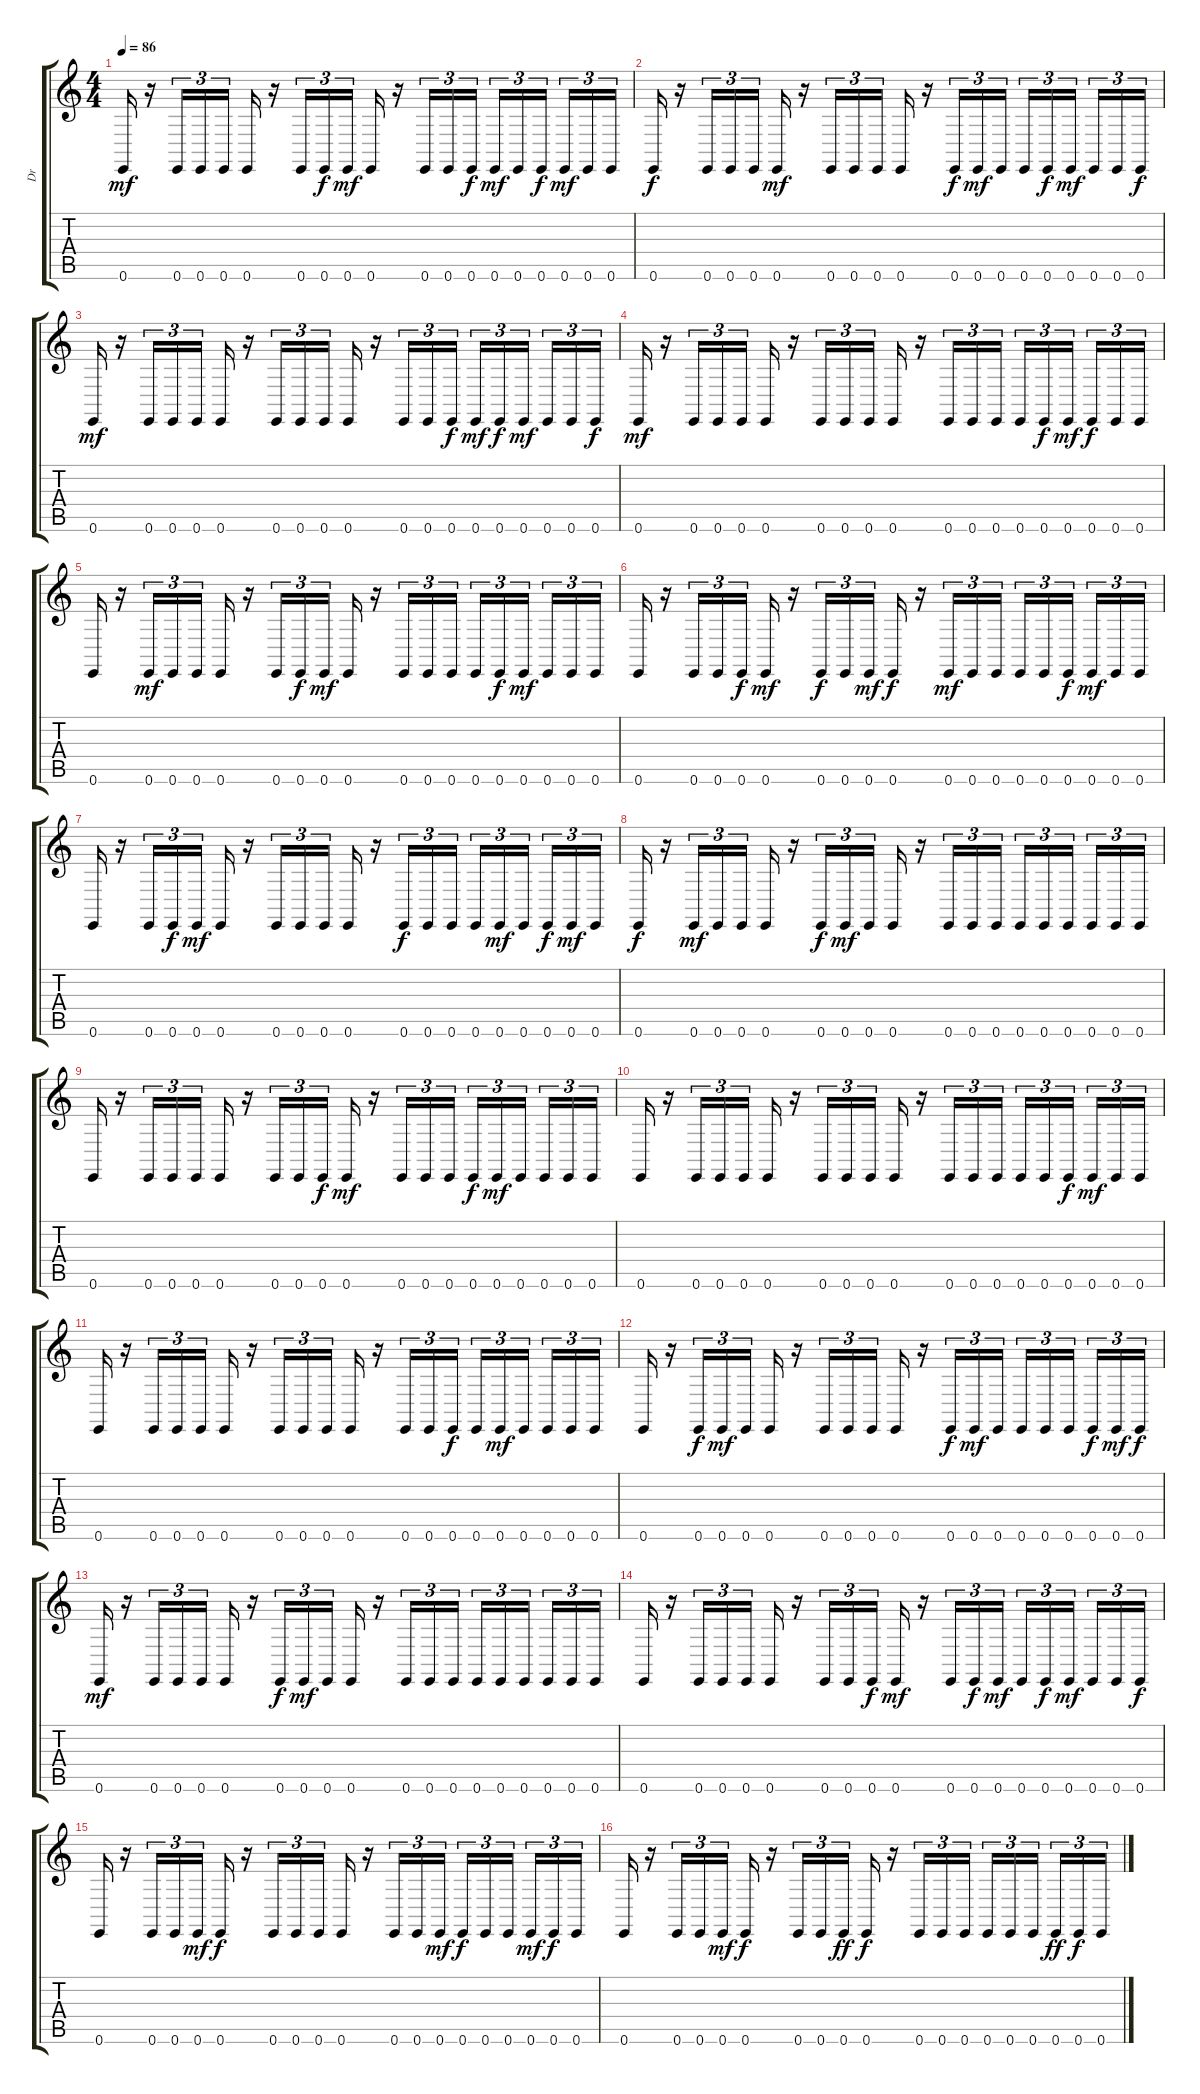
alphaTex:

\track ("Dr" "Dr") {instrument synthdrum}
\staff {score tabs}
\tuning (E4 B3 G3 D3 A2 E2) {hide}
\ts (4 4)
\tempo 86
\clef g2
\ks c
0.6.16{dy mf} r.16 0.6.16{tu (3 2)} 0.6.16{tu (3 2)} 0.6.16{tu (3 2)} 0.6.16 r.16 0.6.16{tu (3 2)} 0.6.16{tu (3 2) dy f} 0.6.16{tu (3 2) dy mf} 0.6.16 r.16 0.6.16{tu (3 2)} 0.6.16{tu (3 2)} 0.6.16{tu (3 2) dy f} 0.6.16{tu (3 2) dy mf} 0.6.16{tu (3 2)} 0.6.16{tu (3 2) dy f beam splitsecondary} 0.6.16{tu (3 2) dy mf} 0.6.16{tu (3 2)} 0.6.16{tu (3 2)} |
0.6.16{dy f} r.16 0.6.16{tu (3 2)} 0.6.16{tu (3 2)} 0.6.16{tu (3 2)} 0.6.16{dy mf} r.16 0.6.16{tu (3 2)} 0.6.16{tu (3 2)} 0.6.16{tu (3 2)} 0.6.16 r.16 0.6.16{tu (3 2) dy f} 0.6.16{tu (3 2) dy mf} 0.6.16{tu (3 2)} 0.6.16{tu (3 2)} 0.6.16{tu (3 2) dy f} 0.6.16{tu (3 2) dy mf beam splitsecondary} 0.6.16{tu (3 2)} 0.6.16{tu (3 2)} 0.6.16{tu (3 2) dy f} |
0.6.16{dy mf} r.16 0.6.16{tu (3 2)} 0.6.16{tu (3 2)} 0.6.16{tu (3 2)} 0.6.16 r.16 0.6.16{tu (3 2)} 0.6.16{tu (3 2)} 0.6.16{tu (3 2)} 0.6.16 r.16 0.6.16{tu (3 2)} 0.6.16{tu (3 2)} 0.6.16{tu (3 2) dy f} 0.6.16{tu (3 2) dy mf} 0.6.16{tu (3 2) dy f} 0.6.16{tu (3 2) dy mf beam splitsecondary} 0.6.16{tu (3 2)} 0.6.16{tu (3 2)} 0.6.16{tu (3 2) dy f} |
0.6.16{dy mf} r.16 0.6.16{tu (3 2)} 0.6.16{tu (3 2)} 0.6.16{tu (3 2)} 0.6.16 r.16 0.6.16{tu (3 2)} 0.6.16{tu (3 2)} 0.6.16{tu (3 2)} 0.6.16 r.16 0.6.16{tu (3 2)} 0.6.16{tu (3 2)} 0.6.16{tu (3 2)} 0.6.16{tu (3 2)} 0.6.16{tu (3 2) dy f} 0.6.16{tu (3 2) dy mf beam splitsecondary} 0.6.16{tu (3 2) dy f} 0.6.16{tu (3 2)} 0.6.16{tu (3 2)} |
0.6.16 r.16 0.6.16{tu (3 2) dy mf} 0.6.16{tu (3 2)} 0.6.16{tu (3 2)} 0.6.16 r.16 0.6.16{tu (3 2)} 0.6.16{tu (3 2) dy f} 0.6.16{tu (3 2) dy mf} 0.6.16 r.16 0.6.16{tu (3 2)} 0.6.16{tu (3 2)} 0.6.16{tu (3 2)} 0.6.16{tu (3 2)} 0.6.16{tu (3 2) dy f} 0.6.16{tu (3 2) dy mf beam splitsecondary} 0.6.16{tu (3 2)} 0.6.16{tu (3 2)} 0.6.16{tu (3 2)} |
0.6.16 r.16 0.6.16{tu (3 2)} 0.6.16{tu (3 2)} 0.6.16{tu (3 2) dy f} 0.6.16{dy mf} r.16 0.6.16{tu (3 2) dy f} 0.6.16{tu (3 2)} 0.6.16{tu (3 2) dy mf} 0.6.16{dy f} r.16 0.6.16{tu (3 2) dy mf} 0.6.16{tu (3 2)} 0.6.16{tu (3 2)} 0.6.16{tu (3 2)} 0.6.16{tu (3 2)} 0.6.16{tu (3 2) dy f beam splitsecondary} 0.6.16{tu (3 2) dy mf} 0.6.16{tu (3 2)} 0.6.16{tu (3 2)} |
0.6.16 r.16 0.6.16{tu (3 2)} 0.6.16{tu (3 2) dy f} 0.6.16{tu (3 2) dy mf} 0.6.16 r.16 0.6.16{tu (3 2)} 0.6.16{tu (3 2)} 0.6.16{tu (3 2)} 0.6.16 r.16 0.6.16{tu (3 2) dy f} 0.6.16{tu (3 2)} 0.6.16{tu (3 2)} 0.6.16{tu (3 2)} 0.6.16{tu (3 2) dy mf} 0.6.16{tu (3 2) beam splitsecondary} 0.6.16{tu (3 2) dy f} 0.6.16{tu (3 2) dy mf} 0.6.16{tu (3 2)} |
0.6.16{dy f} r.16 0.6.16{tu (3 2) dy mf} 0.6.16{tu (3 2)} 0.6.16{tu (3 2)} 0.6.16 r.16 0.6.16{tu (3 2) dy f} 0.6.16{tu (3 2) dy mf} 0.6.16{tu (3 2)} 0.6.16 r.16 0.6.16{tu (3 2)} 0.6.16{tu (3 2)} 0.6.16{tu (3 2)} 0.6.16{tu (3 2)} 0.6.16{tu (3 2)} 0.6.16{tu (3 2) beam splitsecondary} 0.6.16{tu (3 2)} 0.6.16{tu (3 2)} 0.6.16{tu (3 2)} |
0.6.16 r.16 0.6.16{tu (3 2)} 0.6.16{tu (3 2)} 0.6.16{tu (3 2)} 0.6.16 r.16 0.6.16{tu (3 2)} 0.6.16{tu (3 2)} 0.6.16{tu (3 2) dy f} 0.6.16{dy mf} r.16 0.6.16{tu (3 2)} 0.6.16{tu (3 2)} 0.6.16{tu (3 2)} 0.6.16{tu (3 2) dy f} 0.6.16{tu (3 2) dy mf} 0.6.16{tu (3 2) beam splitsecondary} 0.6.16{tu (3 2)} 0.6.16{tu (3 2)} 0.6.16{tu (3 2)} |
0.6.16 r.16 0.6.16{tu (3 2)} 0.6.16{tu (3 2)} 0.6.16{tu (3 2)} 0.6.16 r.16 0.6.16{tu (3 2)} 0.6.16{tu (3 2)} 0.6.16{tu (3 2)} 0.6.16 r.16 0.6.16{tu (3 2)} 0.6.16{tu (3 2)} 0.6.16{tu (3 2)} 0.6.16{tu (3 2)} 0.6.16{tu (3 2)} 0.6.16{tu (3 2) dy f beam splitsecondary} 0.6.16{tu (3 2) dy mf} 0.6.16{tu (3 2)} 0.6.16{tu (3 2)} |
0.6.16 r.16 0.6.16{tu (3 2)} 0.6.16{tu (3 2)} 0.6.16{tu (3 2)} 0.6.16 r.16 0.6.16{tu (3 2)} 0.6.16{tu (3 2)} 0.6.16{tu (3 2)} 0.6.16 r.16 0.6.16{tu (3 2)} 0.6.16{tu (3 2)} 0.6.16{tu (3 2) dy f} 0.6.16{tu (3 2)} 0.6.16{tu (3 2) dy mf} 0.6.16{tu (3 2) beam splitsecondary} 0.6.16{tu (3 2)} 0.6.16{tu (3 2)} 0.6.16{tu (3 2)} |
0.6.16 r.16 0.6.16{tu (3 2) dy f} 0.6.16{tu (3 2) dy mf} 0.6.16{tu (3 2)} 0.6.16 r.16 0.6.16{tu (3 2)} 0.6.16{tu (3 2)} 0.6.16{tu (3 2)} 0.6.16 r.16 0.6.16{tu (3 2) dy f} 0.6.16{tu (3 2) dy mf} 0.6.16{tu (3 2)} 0.6.16{tu (3 2)} 0.6.16{tu (3 2)} 0.6.16{tu (3 2) beam splitsecondary} 0.6.16{tu (3 2) dy f} 0.6.16{tu (3 2) dy mf} 0.6.16{tu (3 2) dy f} |
0.6.16{dy mf} r.16 0.6.16{tu (3 2) volume 10} 0.6.16{tu (3 2) volume 10} 0.6.16{tu (3 2) volume 10} 0.6.16{volume 10} r.16 0.6.16{tu (3 2) dy f volume 11} 0.6.16{tu (3 2) dy mf volume 11} 0.6.16{tu (3 2) volume 11} 0.6.16{volume 11} r.16 0.6.16{tu (3 2) volume 11} 0.6.16{tu (3 2) volume 11} 0.6.16{tu (3 2) volume 11} 0.6.16{tu (3 2) volume 11} 0.6.16{tu (3 2) volume 11} 0.6.16{tu (3 2) volume 11 beam splitsecondary} 0.6.16{tu (3 2) volume 11} 0.6.16{tu (3 2) volume 11} 0.6.16{tu (3 2) volume 11} |
0.6.16 r.16 0.6.16{tu (3 2)} 0.6.16{tu (3 2)} 0.6.16{tu (3 2)} 0.6.16 r.16 0.6.16{tu (3 2)} 0.6.16{tu (3 2)} 0.6.16{tu (3 2) dy f} 0.6.16{dy mf} r.16 0.6.16{tu (3 2)} 0.6.16{tu (3 2) dy f} 0.6.16{tu (3 2) dy mf} 0.6.16{tu (3 2)} 0.6.16{tu (3 2) dy f} 0.6.16{tu (3 2) dy mf beam splitsecondary} 0.6.16{tu (3 2)} 0.6.16{tu (3 2)} 0.6.16{tu (3 2) dy f} |
0.6.16 r.16 0.6.16{tu (3 2)} 0.6.16{tu (3 2)} 0.6.16{tu (3 2) dy mf} 0.6.16{dy f} r.16 0.6.16{tu (3 2)} 0.6.16{tu (3 2)} 0.6.16{tu (3 2)} 0.6.16 r.16 0.6.16{tu (3 2) volume 12} 0.6.16{tu (3 2) volume 12} 0.6.16{tu (3 2) dy mf volume 12} 0.6.16{tu (3 2) dy f volume 12} 0.6.16{tu (3 2) volume 12} 0.6.16{tu (3 2) volume 12 beam splitsecondary} 0.6.16{tu (3 2) dy mf volume 12} 0.6.16{tu (3 2) dy f volume 12} 0.6.16{tu (3 2) volume 12} |
0.6.16{volume 12} r.16 0.6.16{tu (3 2) volume 12} 0.6.16{tu (3 2) volume 12} 0.6.16{tu (3 2) dy mf volume 12} 0.6.16{dy f volume 12} r.16 0.6.16{tu (3 2) volume 13} 0.6.16{tu (3 2) volume 13} 0.6.16{tu (3 2) dy ff volume 13} 0.6.16{dy f volume 13} r.16 0.6.16{tu (3 2)} 0.6.16{tu (3 2)} 0.6.16{tu (3 2)} 0.6.16{tu (3 2)} 0.6.16{tu (3 2)} 0.6.16{tu (3 2) beam splitsecondary} 0.6.16{tu (3 2) dy ff} 0.6.16{tu (3 2) dy f} 0.6.16{tu (3 2)}
